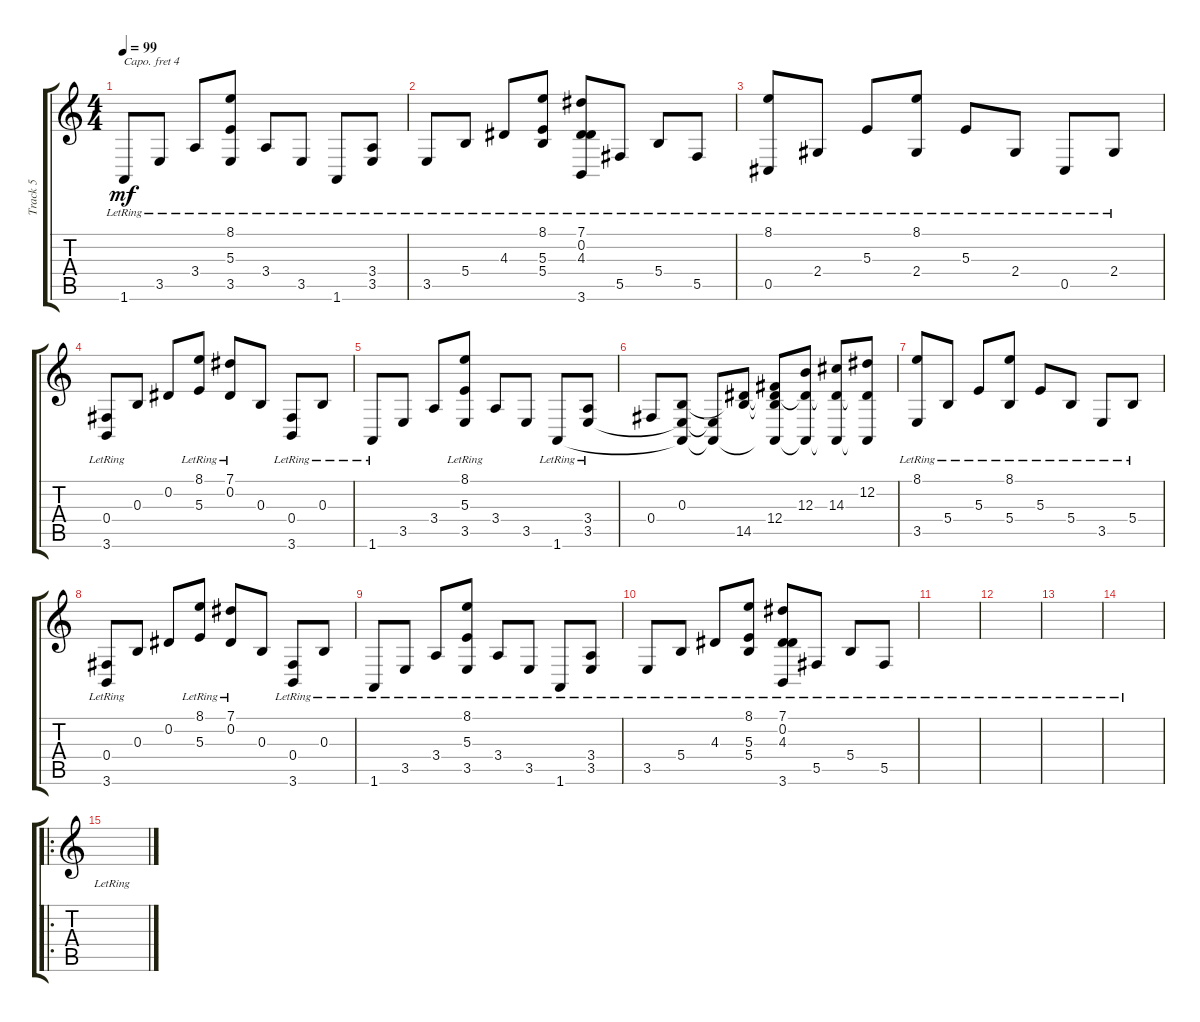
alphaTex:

\track ("Track 5" "Track 5") {instrument electricpiano1}
\staff {score tabs}
\capo 4
\tuning (E4 B3 G3 D3 A2 E2) {hide}
\ts (4 4)
\tempo 99
\clef g2
\ks c
1.6{lr}.8{dy mf} 3.5{lr}.8 3.4{lr}.8 (8.1{lr} 5.3{lr} 3.5{lr}).8 3.4{lr}.8 3.5{lr}.8 1.6{lr}.8 (3.4{lr} 3.5{lr}).8 |
3.5{lr}.8 5.4{lr}.8 4.3{lr}.8 (8.1{lr} 5.3{lr} 5.4{lr}).8 (7.1{lr} 0.2{lr} 4.3 3.6{lr}).8 5.5{lr}.8 5.4{lr}.8 5.5{lr}.8 |
(8.1{lr} 0.5{lr}).8 2.4{lr}.8 5.3{lr}.8 (8.1{lr} 2.4{lr}).8 5.3{lr}.8 2.4{lr}.8 0.5{lr}.8 2.4{lr}.8 |
(0.4 3.6{lr}).8 0.3.8 0.2.8 (8.1{lr} 5.3{lr}).8 (7.1{lr} 0.2{lr}).8 0.3.8 (0.4 3.6{lr}).8 0.3{lr}.8 |
1.6{lr}.8 3.5.8 3.4.8 (8.1{lr} 5.3{lr} 3.5).8 3.4.8 3.5.8 1.6{lr}.8 (3.4{lr} 3.5{lr}).8 |
0.4.8 (0.3 3.5{t} 1.6{t}).8 (3.5{t} 1.6{t}).8 (0.3{t} 14.5).8 (0.3{t} 12.4 14.5{t} 1.6{t}).8 (12.3 14.5{t} 1.6{t}).8 (14.3 14.5{t} 1.6{t}).8 (12.2 14.5{t} 1.6{t}).8 |
(8.1{lr} 3.5{lr}).8 5.4{lr}.8 5.3{lr}.8 (8.1{lr} 5.4{lr}).8 5.3{lr}.8 5.4{lr}.8 3.5{lr}.8 5.4{lr}.8 |
(0.4 3.6{lr}).8 0.3.8 0.2.8 (8.1{lr} 5.3{lr}).8 (7.1{lr} 0.2{lr}).8 0.3.8 (0.4 3.6{lr}).8 0.3{lr}.8 |
1.6{lr}.8 3.5{lr}.8 3.4{lr}.8 (8.1{lr} 5.3{lr} 3.5{lr}).8 3.4{lr}.8 3.5{lr}.8 1.6{lr}.8 (3.4{lr} 3.5{lr}).8 |
3.5{lr}.8 5.4{lr}.8 4.3{lr}.8 (8.1{lr} 5.3{lr} 5.4{lr}).8 (7.1{lr} 0.2{lr} 4.3 3.6{lr}).8 5.5{lr}.8 5.4{lr}.8 5.5{lr}.8 |
|
|
|
|
\ro
